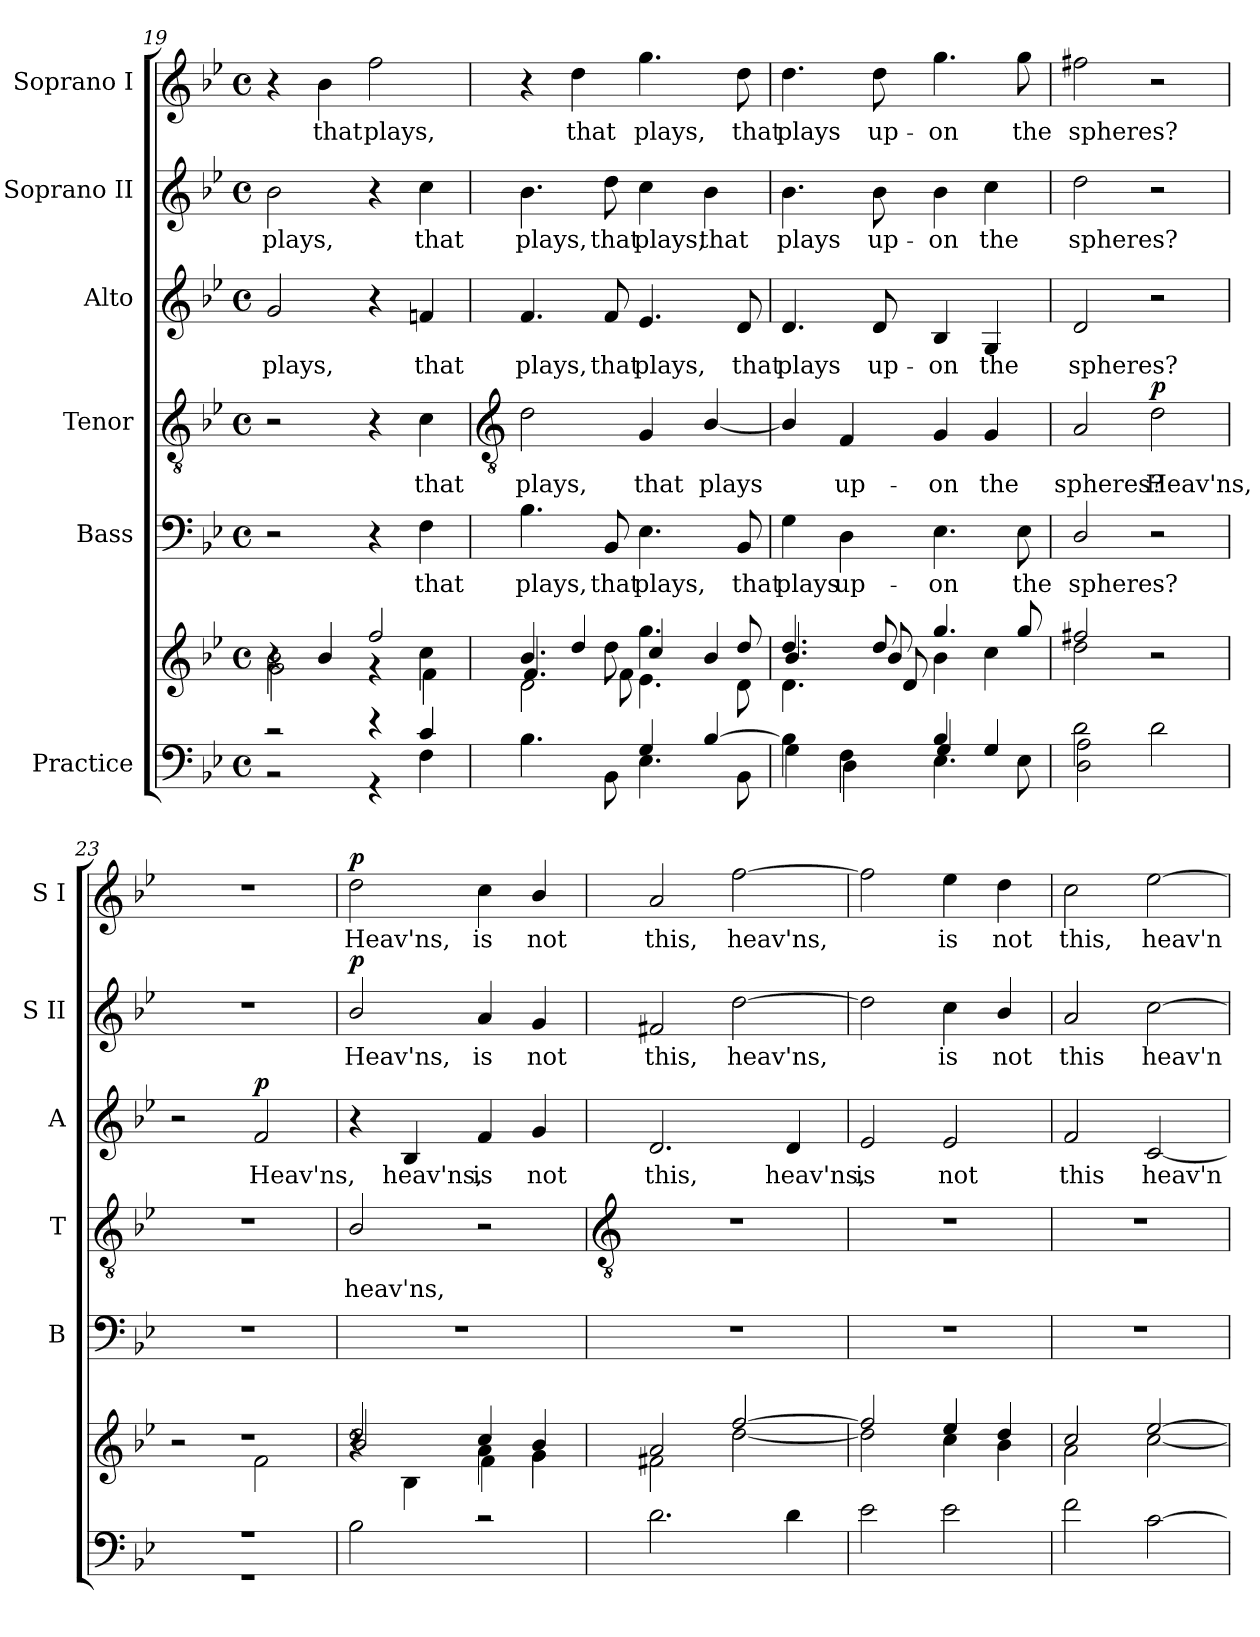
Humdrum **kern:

**kern	**kern	**kern	**text	**kern	**text	**dynam	**kern	**text	**dynam	**kern	**text	**dynam	**kern	**text	**dynam
*part6	*part6	*part5	*part5	*part4	*part4	*part4	*part3	*part3	*part3	*part2	*part2	*part2	*part1	*part1	*part1
*staff7	*staff6	*staff5	*staff5	*staff4	*staff4	*staff4	*staff3	*staff3	*staff3	*staff2	*staff2	*staff2	*staff1	*staff1	*staff1
*I"Practice	*	*I"Bass	*	*I"Tenor	*	*	*I"Alto	*	*	*I"Soprano II	*	*	*I"Soprano I	*	*
*	*	*I'B	*	*I'T	*	*	*I'A	*	*	*I'S II	*	*	*I'S I	*	*
*clefF4	*clefG2	*clefF4	*	*clefGv2	*	*	*clefG2	*	*	*clefG2	*	*	*clefG2	*	*
*k[b-e-]	*k[b-e-]	*k[b-e-]	*	*k[b-e-]	*	*	*k[b-e-]	*	*	*k[b-e-]	*	*	*k[b-e-]	*	*
*B-:	*B-:	*B-:	*	*B-:	*	*	*B-:	*	*	*B-:	*	*	*B-:	*	*
*M4/4	*M4/4	*M4/4	*	*M4/4	*	*	*M4/4	*	*	*M4/4	*	*	*M4/4	*	*
*met(c)	*met(c)	*met(c)	*	*met(c)	*	*	*met(c)	*	*	*met(c)	*	*	*met(c)	*	*
=19	=19	=19	=19	=19	=19	=19	=19	=19	=19	=19	=19	=19	=19	=19	=19
*^	*^	*	*	*	*	*	*	*	*	*	*	*	*	*	*
*	*	*	*^	*	*	*	*	*	*	*	*	*	*	*	*	*	*
!	!	!	!	!	!	!	!	!	!	!	!LO:LY:b	!	!	!LO:LY:b	!	!	!	!
2r	2r	4r	2b-	2g\	2r	.	2r	.	.	2g	plays,	.	2b-	plays,	.	4r	.	.
!	!	!	!	!	!	!	!	!	!	!	!	!	!	!	!	!	!LO:LY:b	!
.	.	4b-/	.	.	.	.	.	.	.	.	.	.	.	.	.	4b-	that	.
!	!	!	!	!	!	!	!	!	!	!	!	!	!	!	!	!	!LO:LY:b	!
4r	4r	2ff/	4r	4ryy	4r	.	4r	.	.	4r	.	.	4r	.	.	2ff	plays,	.
!	!	!	!	!	!	!LO:LY:b	!	!LO:LY:b	!	!	!LO:LY:b	!	!	!LO:LY:b	!	!	!	!
4c	4F\	.	4cc	4f\	4F	that	4c	that	.	4fn	that	.	4cc	that	.	.	.	.
*	*	*v	*v	*v	*	*	*	*	*	*	*	*	*	*	*	*	*	*
!!LO:LB:g=z
=20	=20	=20	=20	=20	=20	=20	=20	=20	=20	=20	=20	=20	=20	=20	=20	=20
*	*	*	*	*	*clefGv2	*	*	*	*	*	*	*	*	*	*	*
*	*	*^	*	*	*	*	*	*	*	*	*	*	*	*	*	*
*	*	*	*^	*	*	*	*	*	*	*	*	*	*	*	*	*	*
*	*	*	*	*^	*	*	*	*	*	*	*	*	*	*	*	*	*	*
!	!	!	!	!	!	!	!LO:LY:b	!	!LO:LY:b	!	!	!LO:LY:b	!	!	!LO:LY:b	!	!	!	!
2ryy	4.B-\	4ryy	4.b-/	4.f/	2d\	4.B-	plays,	2d	plays,	.	4.f	plays,	.	4.b-	plays,	.	4r	.	.
!	!	!	!	!	!	!	!	!	!	!	!	!	!	!	!	!	!	!LO:LY:b	!
.	.	4dd/	.	.	.	.	.	.	.	.	.	.	.	.	.	.	4dd	that	.
!	!	!	!	!	!	!	!LO:LY:b	!	!	!	!	!LO:LY:b	!	!	!LO:LY:b	!	!	!	!
.	8BB-\	.	8dd	8f\	.	8BB-	that	.	.	.	8f	that	.	8dd	that	.	.	.	.
!	!	!	!	!	!	!	!LO:LY:b	!	!LO:LY:b	!	!	!LO:LY:b	!	!	!LO:LY:b	!	!	!LO:LY:b	!
4G/	4.E-\	4.gg\	4cc/	4.e-\	2ryy	4.E-	plays,	4G	that	.	4.e-	plays,	.	4cc	plays,	.	4.gg	plays,	.
!	!	!	!	!	!	!	!	!	!LO:LY:b	!	!	!	!	!	!LO:LY:b	!	!	!	!
[4B-/	.	.	4b-/	.	.	.	.	[4B-/	plays	.	.	.	.	4b-	that	.	.	.	.
!	!	!	!	!	!	!	!LO:LY:b	!	!	!	!	!LO:LY:b	!	!	!	!	!	!LO:LY:b	!
.	8BB-\	8dd	.	8d\	.	8BB-	that	.	.	.	8d	that	.	.	.	.	8dd	that	.
*	*	*	*	*v	*v	*	*	*	*	*	*	*	*	*	*	*	*	*	*
=21	=21	=21	=21	=21	=21	=21	=21	=21	=21	=21	=21	=21	=21	=21	=21	=21	=21	=21
*	*^	*	*	*	*	*	*	*	*	*	*	*	*	*	*	*	*	*
!	!	!	!	!	!	!	!LO:LY:b	!	!	!	!	!LO:LY:b	!	!	!LO:LY:b	!	!	!LO:LY:b	!
2ryy	4B-\]	4G\	4.dd/	4.b-/	4.d\	4G	plays	4B-/]	.	.	4.d	plays	.	4.b-	plays	.	4.dd	plays	.
!	!	!	!	!	!	!	!LO:LY:b	!	!LO:LY:b	!	!	!	!	!	!	!	!	!	!
.	4F	4D\	.	.	.	4D	up-	4F	up-	.	.	.	.	.	.	.	.	.	.
!	!	!	!	!	!	!	!	!	!	!	!	!LO:LY:b	!	!	!LO:LY:b	!	!	!LO:LY:b	!
.	.	.	8dd/	8b-/	8d	.	.	.	.	.	8d	up-	.	8b-	up-	.	8dd	up-	.
!	!	!	!	!	!	!	!LO:LY:b	!	!LO:LY:b	!	!	!LO:LY:b	!	!	!LO:LY:b	!	!	!LO:LY:b	!
4B-/	4G/	4.E-\	4.gg/	4b-	2ryy	4.E-	-on	4G	-on	.	4B-	-on	.	4b-	-on	.	4.gg	-on	.
!	!	!	!	!	!	!	!	!	!LO:LY:b	!	!	!LO:LY:b	!	!	!LO:LY:b	!	!	!	!
4G/	4G/	.	.	4cc	.	.	.	4G	the	.	4G	the	.	4cc	the	.	.	.	.
!	!	!	!	!	!	!	!LO:LY:b	!	!	!	!	!	!	!	!	!	!	!LO:LY:b	!
.	.	8E-\	8gg/	.	.	8E-	the	.	.	.	.	.	.	.	.	.	8gg	the	.
=22	=22	=22	=22	=22	=22	=22	=22	=22	=22	=22	=22	=22	=22	=22	=22	=22	=22	=22	=22
!	!	!	!	!	!	!	!LO:LY:b	!	!LO:LY:b	!	!	!LO:LY:b	!	!	!LO:LY:b	!	!	!LO:LY:b	!
2d\	2A	2D\	2ff#X/	2dd	2ryy	2D/	spheres?	2A	spheres?	.	2d	spheres?	.	2dd	spheres?	.	2ff#X	spheres?	.
!	!	!	!	!	!	!	!	!	!LO:LY:b	!LO:DY:b	!	!	!	!	!	!	!	!	!
2ryy	2d	2ryy	2r	2r	2r	2r	.	2d	Heav'ns,	p	2r	.	.	2r	.	.	2r	.	.
*	*v	*v	*	*	*	*	*	*	*	*	*	*	*	*	*	*	*	*	*
=23	=23	=23	=23	=23	=23	=23	=23	=23	=23	=23	=23	=23	=23	=23	=23	=23	=23	=23
1r	1r	1ryy	1r	2r	1r	.	1r	.	.	2r	.	.	1r	.	.	1r	.	.
!	!	!	!	!	!	!	!	!	!	!	!LO:LY:b	!LO:DY:b	!	!	!	!	!	!
.	.	.	.	2f\	.	.	.	.	.	2f	Heav'ns,	p	.	.	.	.	.	.
=24	=24	=24	=24	=24	=24	=24	=24	=24	=24	=24	=24	=24	=24	=24	=24	=24	=24	=24
!	!	!	!	!	!	!	!	!LO:LY:b	!	!	!	!	!	!LO:LY:b	!LO:DY:b	!	!LO:LY:b	!LO:DY:b
2B-\	1ryy	2dd/	2b-/	4r	1r	.	2B-/	heav'ns,	.	4r	.	.	2b-/	Heav'ns,	p	2dd	Heav'ns,	p
!	!	!	!	!	!	!	!	!	!	!	!LO:LY:b	!	!	!	!	!	!	!
.	.	.	.	4B-\	.	.	.	.	.	4B-	heav'ns,	.	.	.	.	.	.	.
!	!	!	!	!	!	!	!	!	!	!	!LO:LY:b	!	!	!LO:LY:b	!	!	!LO:LY:b	!
2r	.	4cc/	4a	4f\	.	.	2r	.	.	4f	is	.	4a	is	.	4cc	is	.
!	!	!	!	!	!	!	!	!	!	!	!LO:LY:b	!	!	!LO:LY:b	!	!	!LO:LY:b	!
.	.	4b-/	4g	4g\	.	.	.	.	.	4g	not	.	4g	not	.	4b-/	not	.
*v	*v	*	*	*	*	*	*	*	*	*	*	*	*	*	*	*	*	*
*	*v	*v	*v	*	*	*	*	*	*	*	*	*	*	*	*	*	*
!!LO:LB:g=z
=25	=25	=25	=25	=25	=25	=25	=25	=25	=25	=25	=25	=25	=25	=25	=25
*	*	*	*	*clefGv2	*	*	*	*	*	*	*	*	*	*	*
*^	*^	*	*	*	*	*	*	*	*	*	*	*	*	*	*
*	*^	*	*^	*	*	*	*	*	*	*	*	*	*	*	*	*	*
!	!	!	!	!	!	!	!	!	!	!	!	!LO:LY:b	!	!	!LO:LY:b	!	!	!LO:LY:b	!
*	*	*	*	*v	*v	*	*	*	*	*	*	*	*	*	*	*	*	*	*
2.d\	1ryy	1ryy	2a/	2f#X	1r	.	1r	.	.	2.d	this,	.	2f#X	this,	.	2a	this,	.
!	!	!	!	!	!	!	!	!	!	!	!	!	!	!LO:LY:b	!	!	!LO:LY:b	!
.	.	.	[2ff/	[2dd	.	.	.	.	.	.	.	.	[2dd	heav'ns,	.	[2ff	heav'ns,	.
!	!	!	!	!	!	!	!	!	!	!	!LO:LY:b	!	!	!	!	!	!	!
4d\	.	.	.	.	.	.	.	.	.	4d	heav'ns,	.	.	.	.	.	.	.
=26	=26	=26	=26	=26	=26	=26	=26	=26	=26	=26	=26	=26	=26	=26	=26	=26	=26	=26
!	!	!	!	!	!	!	!	!	!	!	!LO:LY:b	!	!	!	!	!	!	!
2e-\	1ryy	1ryy	2ff/]	2dd]	1r	.	1r	.	.	2e-	is	.	2dd]	.	.	2ff]	.	.
!	!	!	!	!	!	!	!	!	!	!	!LO:LY:b	!	!	!LO:LY:b	!	!	!LO:LY:b	!
2e-\	.	.	4ee-/	4cc	.	.	.	.	.	2e-	not	.	4cc	is	.	4ee-	is	.
!	!	!	!	!	!	!	!	!	!	!	!	!	!	!LO:LY:b	!	!	!LO:LY:b	!
.	.	.	4dd/	4b-\	.	.	.	.	.	.	.	.	4b-/	not	.	4dd	not	.
=27	=27	=27	=27	=27	=27	=27	=27	=27	=27	=27	=27	=27	=27	=27	=27	=27	=27	=27
!	!	!	!	!	!	!	!	!	!	!	!LO:LY:b	!	!	!LO:LY:b	!	!	!LO:LY:b	!
2f\	1ryy	1ryy	2cc/	2a\	1r	.	1r	.	.	2f	this	.	2a	this	.	2cc	this,	.
!	!	!	!	!	!	!	!	!	!	!	!LO:LY:b	!	!	!LO:LY:b	!	!	!LO:LY:b	!
[2c\	.	.	[2ee-/	[2cc	.	.	.	.	.	[2c	heav'n-	.	[2cc	heav'n-	.	[2ee-	heav'n-	.
*v	*v	*v	*	*	*	*	*	*	*	*	*	*	*	*	*	*	*	*
*	*v	*v	*	*	*	*	*	*	*	*	*	*	*	*	*	*
=	=	=	=	=	=	=	=	=	=	=	=	=	=	=	=
*-	*-	*-	*-	*-	*-	*-	*-	*-	*-	*-	*-	*-	*-	*-	*-
